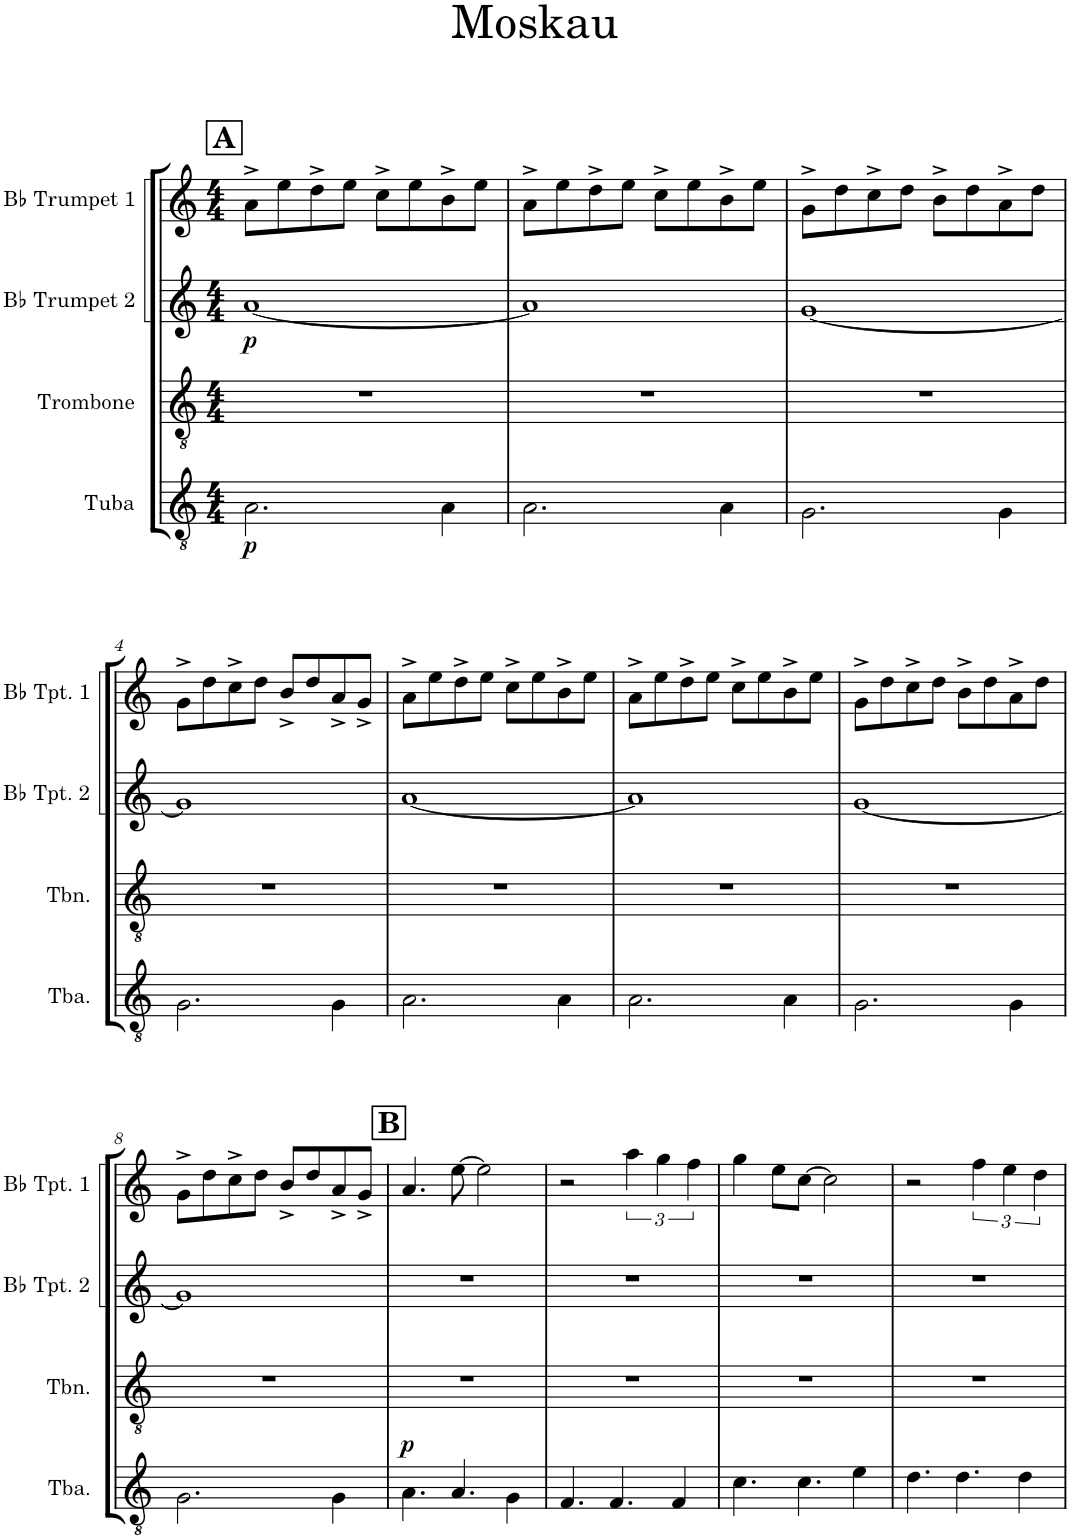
**kern	**dynam	**kern	**kern	**dynam	**kern
*part4	*part4	*part3	*part2	*part2	*part1
*staff4	*staff4	*staff3	*staff2	*staff2	*staff1
*I"Tuba	*	*I"Trombone	*I"Bb Trumpet 2	*	*I"Bb Trumpet 1
*I'Tba.	*	*I'Tbn.	*I'Bb Tpt. 2	*	*I'Bb Tpt. 1
*clefGv2	*	*clefGv2	*clefG2	*	*clefG2
*Trd1c2	*	*Trd1c2	*Trd1c2	*	*Trd1c2
*k[]	*	*k[]	*k[]	*	*k[]
*M4/4	*	*M4/4	*M4/4	*	*M4/4
!!LO:REH:place=s1:a:B:cj:fs=14:t=A
=1	=1	=1	=1	=1	=1
!	!LO:DY:b	!	!	!LO:DY:b	!
2.A\	p	1r	[<1a	p	8a^\L
.	.	.	.	.	8ee\
.	.	.	.	.	8dd^\
.	.	.	.	.	8ee\J
.	.	.	.	.	8cc^\L
.	.	.	.	.	8ee\
4A\	.	.	.	.	8b^\
.	.	.	.	.	8ee\J
=2	=2	=2	=2	=2	=2
2.A\	.	1r	1a]	.	8a^\L
.	.	.	.	.	8ee\
.	.	.	.	.	8dd^\
.	.	.	.	.	8ee\J
.	.	.	.	.	8cc^\L
.	.	.	.	.	8ee\
4A\	.	.	.	.	8b^\
.	.	.	.	.	8ee\J
=3	=3	=3	=3	=3	=3
2.G\	.	1r	[<1g	.	8g^\L
.	.	.	.	.	8dd\
.	.	.	.	.	8cc^\
.	.	.	.	.	8dd\J
.	.	.	.	.	8b^\L
.	.	.	.	.	8dd\
4G\	.	.	.	.	8a^\
.	.	.	.	.	8dd\J
!!LO:LB:g=z
=4	=4	=4	=4	=4	=4
2.G\	.	1r	1g]	.	8g^\L
.	.	.	.	.	8dd\
.	.	.	.	.	8cc^\
.	.	.	.	.	8dd\J
.	.	.	.	.	8b^/L
.	.	.	.	.	8dd/
4G\	.	.	.	.	8a^/
.	.	.	.	.	8g^/J
=5	=5	=5	=5	=5	=5
2.A\	.	1r	[1a	.	8a^\L
.	.	.	.	.	8ee\
.	.	.	.	.	8dd^\
.	.	.	.	.	8ee\J
.	.	.	.	.	8cc^\L
.	.	.	.	.	8ee\
4A\	.	.	.	.	8b^\
.	.	.	.	.	8ee\J
=6	=6	=6	=6	=6	=6
2.A\	.	1r	1a]	.	8a^\L
.	.	.	.	.	8ee\
.	.	.	.	.	8dd^\
.	.	.	.	.	8ee\J
.	.	.	.	.	8cc^\L
.	.	.	.	.	8ee\
4A\	.	.	.	.	8b^\
.	.	.	.	.	8ee\J
=7	=7	=7	=7	=7	=7
2.G\	.	1r	[<1g	.	8g^\L
.	.	.	.	.	8dd\
.	.	.	.	.	8cc^\
.	.	.	.	.	8dd\J
.	.	.	.	.	8b^\L
.	.	.	.	.	8dd\
4G\	.	.	.	.	8a^\
.	.	.	.	.	8dd\J
!!LO:LB:g=z
=8	=8	=8	=8	=8	=8
2.G\	.	1r	1g]	.	8g^\L
.	.	.	.	.	8dd\
.	.	.	.	.	8cc^\
.	.	.	.	.	8dd\J
.	.	.	.	.	8b^/L
.	.	.	.	.	8dd/
4G\	.	.	.	.	8a^/
.	.	.	.	.	8g^/J
!!LO:REH:place=s1:a:B:cj:fs=14:t=B
=9	=9	=9	=9	=9	=9
!	!LO:DY:a	!	!	!	!
4.A\	p	1r	1r	.	4.a/
4.A/	.	.	.	.	[>8ee\
.	.	.	.	.	2ee\]
4G\	.	.	.	.	.
=10	=10	=10	=10	=10	=10
4.F/	.	1r	1r	.	2r
4.F/	.	.	.	.	.
.	.	.	.	.	6aa\
.	.	.	.	.	6gg\
4F/	.	.	.	.	.
.	.	.	.	.	6ff\
=11	=11	=11	=11	=11	=11
4.c\	.	1r	1r	.	4gg\
.	.	.	.	.	8ee\L
4.c\	.	.	.	.	[>8cc\J
.	.	.	.	.	2cc\]
4e\	.	.	.	.	.
=12	=12	=12	=12	=12	=12
4.d\	.	1r	1r	.	2r
4.d\	.	.	.	.	.
.	.	.	.	.	6ff\
.	.	.	.	.	6ee\
4d\	.	.	.	.	.
.	.	.	.	.	6dd\
=	=	=	=	=	=
*-	*-	*-	*-	*-	*-
